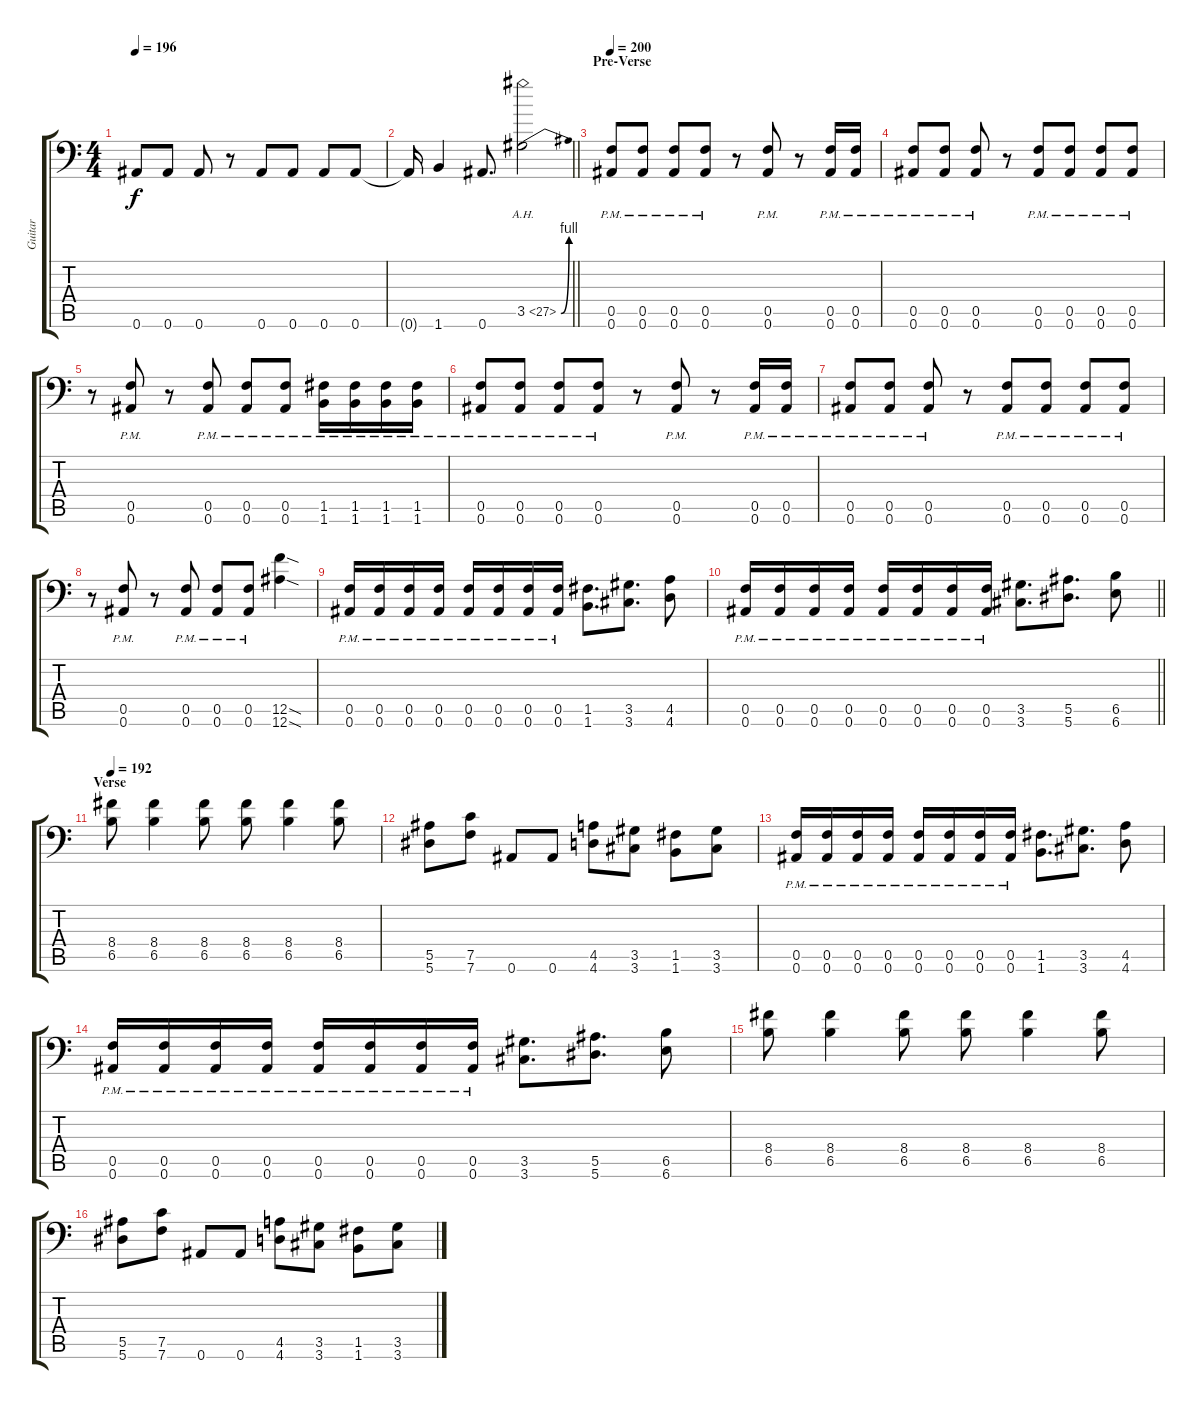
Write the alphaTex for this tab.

\track ("Guitar" "Guitar") {instrument distortionguitar}
\staff {score tabs}
\tuning (C4 G3 Eb3 Bb2 F2 Bb1) {hide}
\ts (4 4)
\tempo 196
\clef f4
\ks c
0.6.8{dy f} 0.6.8 0.6.8 r.8 0.6.8 0.6.8 0.6.8 0.6.8 |
\barLineRight lightlight
0.6{t}.16 1.6.4 0.6.8{d} 3.5{be (bend 0 0 60 4) ah 24}.2 |
\section ("" "Pre-Verse")
\tempo 200
(0.5{pm} 0.6{pm}).8{volume 12 instrument distortionguitar} (0.5{pm} 0.6{pm}).8 (0.5{pm} 0.6{pm}).8 (0.5{pm} 0.6{pm}).8 r.8 (0.5{pm} 0.6{pm}).8 r.8 (0.5{pm} 0.6{pm}).16 (0.5{pm} 0.6{pm}).16 |
(0.5{pm} 0.6{pm}).8 (0.5{pm} 0.6{pm}).8 (0.5{pm} 0.6{pm}).8 r.8 (0.5{pm} 0.6{pm}).8 (0.5{pm} 0.6{pm}).8 (0.5{pm} 0.6{pm}).8 (0.5{pm} 0.6{pm}).8 |
r.8 (0.5{pm} 0.6{pm}).8 r.8 (0.5{pm} 0.6{pm}).8 (0.5{pm} 0.6{pm}).8 (0.5{pm} 0.6{pm}).8 (1.5{pm} 1.6{pm}).16 (1.5{pm} 1.6{pm}).16 (1.5{pm} 1.6{pm}).16 (1.5{pm} 1.6{pm}).16 |
(0.5{pm} 0.6{pm}).8 (0.5{pm} 0.6{pm}).8 (0.5{pm} 0.6{pm}).8 (0.5{pm} 0.6{pm}).8 r.8 (0.5{pm} 0.6{pm}).8 r.8 (0.5{pm} 0.6{pm}).16 (0.5{pm} 0.6{pm}).16 |
(0.5{pm} 0.6{pm}).8 (0.5{pm} 0.6{pm}).8 (0.5{pm} 0.6{pm}).8 r.8 (0.5{pm} 0.6{pm}).8 (0.5{pm} 0.6{pm}).8 (0.5{pm} 0.6{pm}).8 (0.5{pm} 0.6{pm}).8 |
r.8 (0.5{pm} 0.6{pm}).8 r.8 (0.5{pm} 0.6{pm}).8 (0.5{pm} 0.6{pm}).8 (0.5{pm} 0.6{pm}).8 (12.5{sod} 12.6{sod}).4 |
(0.5{pm} 0.6{pm}).16 (0.5{pm} 0.6{pm}).16 (0.5{pm} 0.6{pm}).16 (0.5{pm} 0.6{pm}).16 (0.5{pm} 0.6{pm}).16 (0.5{pm} 0.6{pm}).16 (0.5{pm} 0.6{pm}).16 (0.5{pm} 0.6{pm}).16 (1.5 1.6).8{d} (3.5 3.6).8{d} (4.5 4.6).8 |
\barLineRight lightlight
(0.5{pm} 0.6{pm}).16 (0.5{pm} 0.6{pm}).16 (0.5{pm} 0.6{pm}).16 (0.5{pm} 0.6{pm}).16 (0.5{pm} 0.6{pm}).16 (0.5{pm} 0.6{pm}).16 (0.5{pm} 0.6{pm}).16 (0.5{pm} 0.6{pm}).16 (3.5 3.6).8{d} (5.5 5.6).8{d} (6.5 6.6).8 |
\section ("" "Verse")
\tempo 192
(8.4 6.5).8 (8.4 6.5).4 (8.4 6.5).8 (8.4 6.5).8 (8.4 6.5).4 (8.4 6.5).8 |
(5.5 5.6).8 (7.5 7.6).8 0.6.8 0.6.8 (4.5 4.6).8 (3.5 3.6).8 (1.5 1.6).8 (3.5 3.6).8 |
(0.5{pm} 0.6{pm}).16 (0.5{pm} 0.6{pm}).16 (0.5{pm} 0.6{pm}).16 (0.5{pm} 0.6{pm}).16 (0.5{pm} 0.6{pm}).16 (0.5{pm} 0.6{pm}).16 (0.5{pm} 0.6{pm}).16 (0.5{pm} 0.6{pm}).16 (1.5 1.6).8{d} (3.5 3.6).8{d} (4.5 4.6).8 |
(0.5{pm} 0.6{pm}).16 (0.5{pm} 0.6{pm}).16 (0.5{pm} 0.6{pm}).16 (0.5{pm} 0.6{pm}).16 (0.5{pm} 0.6{pm}).16 (0.5{pm} 0.6{pm}).16 (0.5{pm} 0.6{pm}).16 (0.5{pm} 0.6{pm}).16 (3.5 3.6).8{d} (5.5 5.6).8{d} (6.5 6.6).8 |
(8.4 6.5).8 (8.4 6.5).4 (8.4 6.5).8 (8.4 6.5).8 (8.4 6.5).4 (8.4 6.5).8 |
(5.5 5.6).8 (7.5 7.6).8 0.6.8 0.6.8 (4.5 4.6).8 (3.5 3.6).8 (1.5 1.6).8 (3.5 3.6).8
